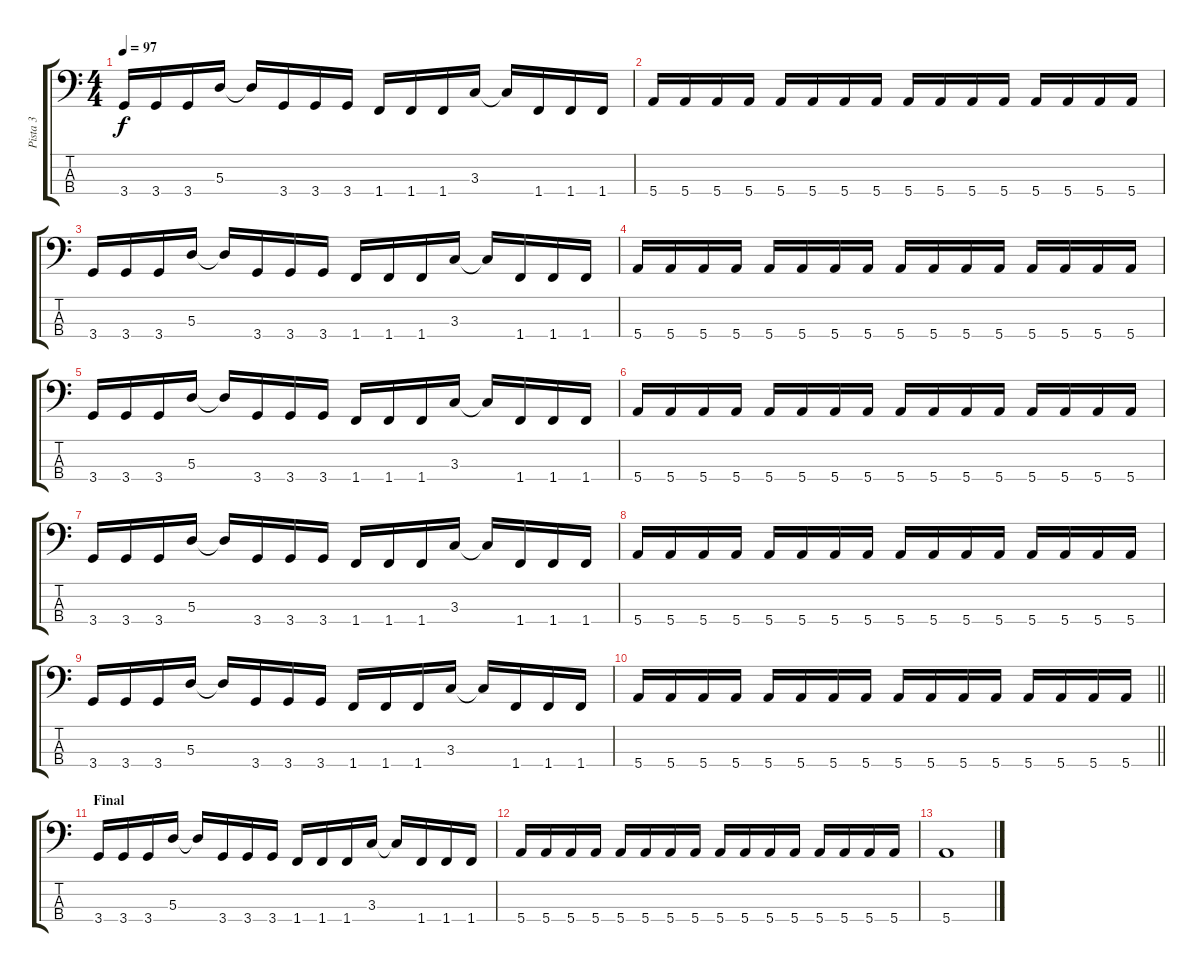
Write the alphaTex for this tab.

\track ("Pista 3" "Pista 3") {instrument electricbasspick}
\staff {score tabs}
\tuning (G2 D2 A1 E1) {hide}
\ts (4 4)
\tempo 97
\clef f4
\ks c
3.4.16{dy f} 3.4.16 3.4.16 5.3.16 5.3{t}.16 3.4.16 3.4.16 3.4.16 1.4.16 1.4.16 1.4.16 3.3.16 3.3{t}.16 1.4.16 1.4.16 1.4.16 |
5.4.16 5.4.16 5.4.16 5.4.16 5.4.16 5.4.16 5.4.16 5.4.16 5.4.16 5.4.16 5.4.16 5.4.16 5.4.16 5.4.16 5.4.16 5.4.16 |
3.4.16 3.4.16 3.4.16 5.3.16 5.3{t}.16 3.4.16 3.4.16 3.4.16 1.4.16 1.4.16 1.4.16 3.3.16 3.3{t}.16 1.4.16 1.4.16 1.4.16 |
5.4.16 5.4.16 5.4.16 5.4.16 5.4.16 5.4.16 5.4.16 5.4.16 5.4.16 5.4.16 5.4.16 5.4.16 5.4.16 5.4.16 5.4.16 5.4.16 |
3.4.16 3.4.16 3.4.16 5.3.16 5.3{t}.16 3.4.16 3.4.16 3.4.16 1.4.16 1.4.16 1.4.16 3.3.16 3.3{t}.16 1.4.16 1.4.16 1.4.16 |
5.4.16 5.4.16 5.4.16 5.4.16 5.4.16 5.4.16 5.4.16 5.4.16 5.4.16 5.4.16 5.4.16 5.4.16 5.4.16 5.4.16 5.4.16 5.4.16 |
3.4.16 3.4.16 3.4.16 5.3.16 5.3{t}.16 3.4.16 3.4.16 3.4.16 1.4.16 1.4.16 1.4.16 3.3.16 3.3{t}.16 1.4.16 1.4.16 1.4.16 |
5.4.16 5.4.16 5.4.16 5.4.16 5.4.16 5.4.16 5.4.16 5.4.16 5.4.16 5.4.16 5.4.16 5.4.16 5.4.16 5.4.16 5.4.16 5.4.16 |
3.4.16 3.4.16 3.4.16 5.3.16 5.3{t}.16 3.4.16 3.4.16 3.4.16 1.4.16 1.4.16 1.4.16 3.3.16 3.3{t}.16 1.4.16 1.4.16 1.4.16 |
\barLineRight lightlight
5.4.16 5.4.16 5.4.16 5.4.16 5.4.16 5.4.16 5.4.16 5.4.16 5.4.16 5.4.16 5.4.16 5.4.16 5.4.16 5.4.16 5.4.16 5.4.16 |
\section ("" "Final")
3.4.16 3.4.16 3.4.16 5.3.16 5.3{t}.16 3.4.16 3.4.16 3.4.16 1.4.16 1.4.16 1.4.16 3.3.16 3.3{t}.16 1.4.16 1.4.16 1.4.16 |
5.4.16 5.4.16 5.4.16 5.4.16 5.4.16 5.4.16 5.4.16 5.4.16 5.4.16 5.4.16 5.4.16 5.4.16 5.4.16 5.4.16 5.4.16 5.4.16 |
5.4.1
